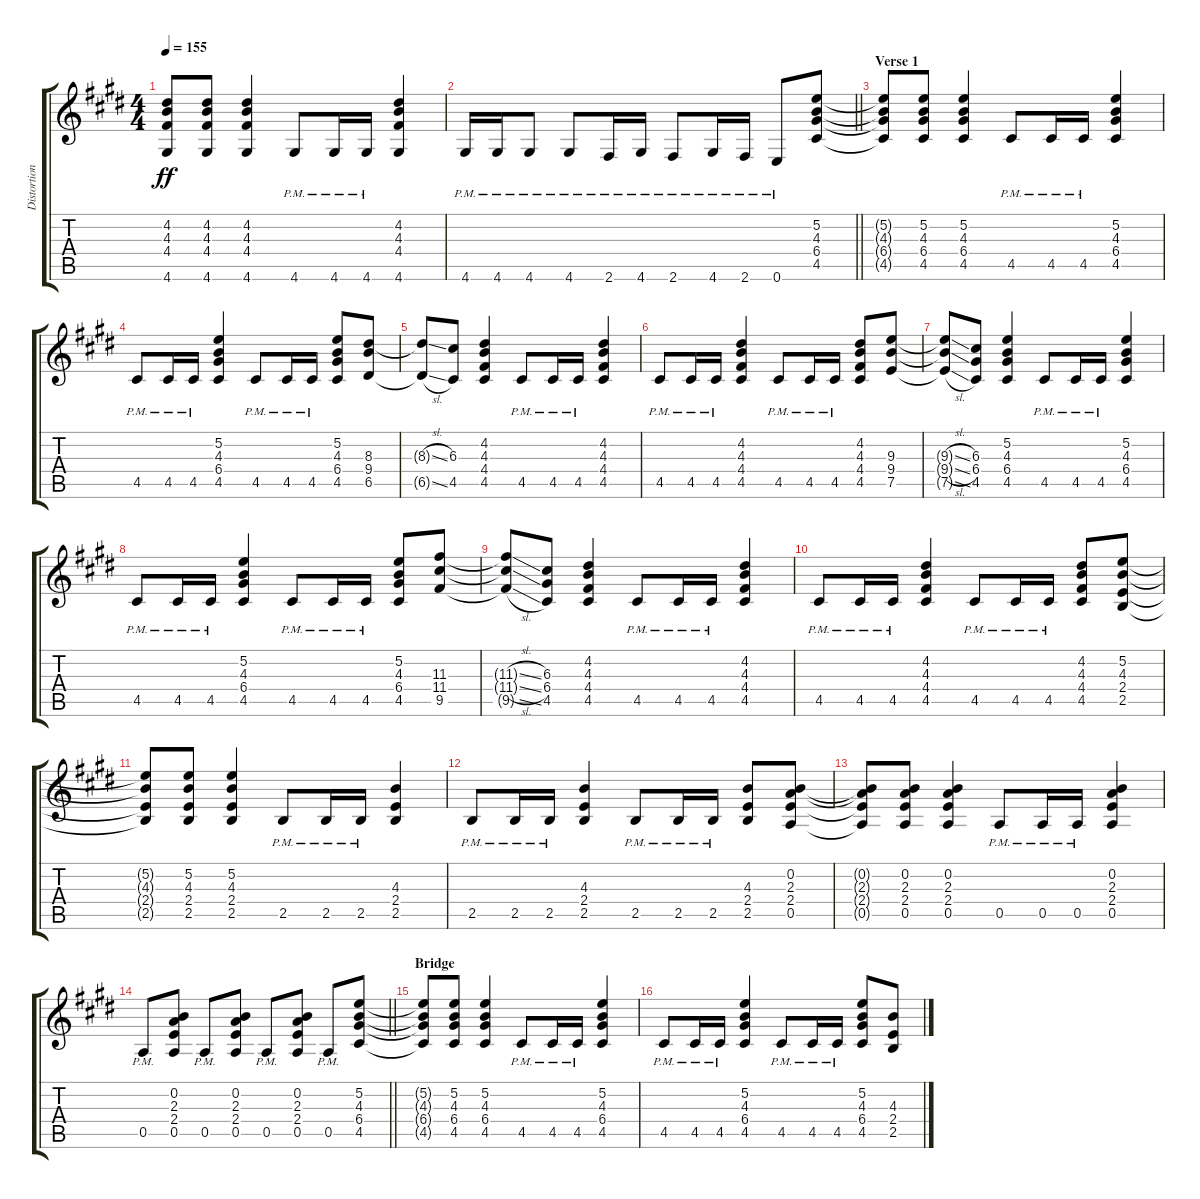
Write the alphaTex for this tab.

\track ("Distortion 1" "Distortion") {instrument distortionguitar}
\staff {score tabs}
\tuning (E4 B3 G3 D3 A2 E2) {hide}
\ts (4 4)
\tempo 155
\clef g2
\ks e
(4.2{t} 4.3{t} 4.4{t} 4.6{t}).8{dy ff} (4.2 4.3 4.4 4.6).8 (4.2 4.3 4.4 4.6).4 4.6{pm}.8 4.6{pm}.16 4.6{pm}.16 (4.2 4.3 4.4 4.6).4 |
\barLineRight lightlight
4.6{pm}.16 4.6{pm}.16 4.6{pm}.8 4.6{pm}.8 2.6{pm}.16 4.6{pm}.16 2.6{pm}.8 4.6{pm}.16 2.6{pm}.16 0.6{pm}.8 (5.2 4.3 6.4 4.5).8 |
\section ("" "Verse 1")
(5.2{t} 4.3{t} 6.4{t} 4.5{t}).8 (5.2 4.3 6.4 4.5).8 (5.2 4.3 6.4 4.5).4 4.5{pm}.8 4.5{pm}.16 4.5{pm}.16 (5.2 4.3 6.4 4.5).4 |
4.5{pm}.8 4.5{pm}.16 4.5{pm}.16 (5.2 4.3 6.4 4.5).4 4.5{pm}.8 4.5{pm}.16 4.5{pm}.16 (5.2 4.3 6.4 4.5).8 (8.3 9.4 6.5).8 |
(8.3{sl t} 6.5{sl t}).8 (6.3 4.5).8 (4.2 4.3 4.4 4.5).4 4.5{pm}.8 4.5{pm}.16 4.5{pm}.16 (4.2 4.3 4.4 4.5).4 |
4.5{pm}.8 4.5{pm}.16 4.5{pm}.16 (4.2 4.3 4.4 4.5).4 4.5{pm}.8 4.5{pm}.16 4.5{pm}.16 (4.2 4.3 4.4 4.5).8 (9.3 9.4 7.5).8 |
(9.3{sl t} 9.4{sl t} 7.5{sl t}).8 (6.3 6.4 4.5).8 (5.2 4.3 6.4 4.5).4 4.5{pm}.8 4.5{pm}.16 4.5{pm}.16 (5.2 4.3 6.4 4.5).4 |
4.5{pm}.8 4.5{pm}.16 4.5{pm}.16 (5.2 4.3 6.4 4.5).4 4.5{pm}.8 4.5{pm}.16 4.5{pm}.16 (5.2 4.3 6.4 4.5).8 (11.3 11.4 9.5).8 |
(11.3{sl t} 11.4{sl t} 9.5{sl t}).8 (6.3 6.4 4.5).8 (4.2 4.3 4.4 4.5).4 4.5{pm}.8 4.5{pm}.16 4.5{pm}.16 (4.2 4.3 4.4 4.5).4 |
4.5{pm}.8 4.5{pm}.16 4.5{pm}.16 (4.2 4.3 4.4 4.5).4 4.5{pm}.8 4.5{pm}.16 4.5{pm}.16 (4.2 4.3 4.4 4.5).8 (5.2 4.3 2.4 2.5).8 |
(5.2{t} 4.3{t} 2.4{t} 2.5{t}).8 (5.2 4.3 2.4 2.5).8 (5.2 4.3 2.4 2.5).4 2.5{pm}.8 2.5{pm}.16 2.5{pm}.16 (4.3 2.4 2.5).4 |
2.5{pm}.8 2.5{pm}.16 2.5{pm}.16 (4.3 2.4 2.5).4 2.5{pm}.8 2.5{pm}.16 2.5{pm}.16 (4.3 2.4 2.5).8 (0.2 2.3 2.4 0.5).8 |
(0.2{t} 2.3{t} 2.4{t} 0.5{t}).8 (0.2 2.3 2.4 0.5).8 (0.2 2.3 2.4 0.5).4 0.5{pm}.8 0.5{pm}.16 0.5{pm}.16 (0.2 2.3 2.4 0.5).4 |
\barLineRight lightlight
0.5{pm}.8 (0.2 2.3 2.4 0.5).8 0.5{pm}.8 (0.2 2.3 2.4 0.5).8 0.5{pm}.8 (0.2 2.3 2.4 0.5).8 0.5{pm}.8 (5.2 4.3 6.4 4.5).8 |
\section ("" "Bridge")
(5.2{t} 4.3{t} 6.4{t} 4.5{t}).8 (5.2 4.3 6.4 4.5).8 (5.2 4.3 6.4 4.5).4 4.5{pm}.8 4.5{pm}.16 4.5{pm}.16 (5.2 4.3 6.4 4.5).4 |
4.5{pm}.8 4.5{pm}.16 4.5{pm}.16 (5.2 4.3 6.4 4.5).4 4.5{pm}.8 4.5{pm}.16 4.5{pm}.16 (5.2 4.3 6.4 4.5).8 (4.3 2.4 2.5).8
